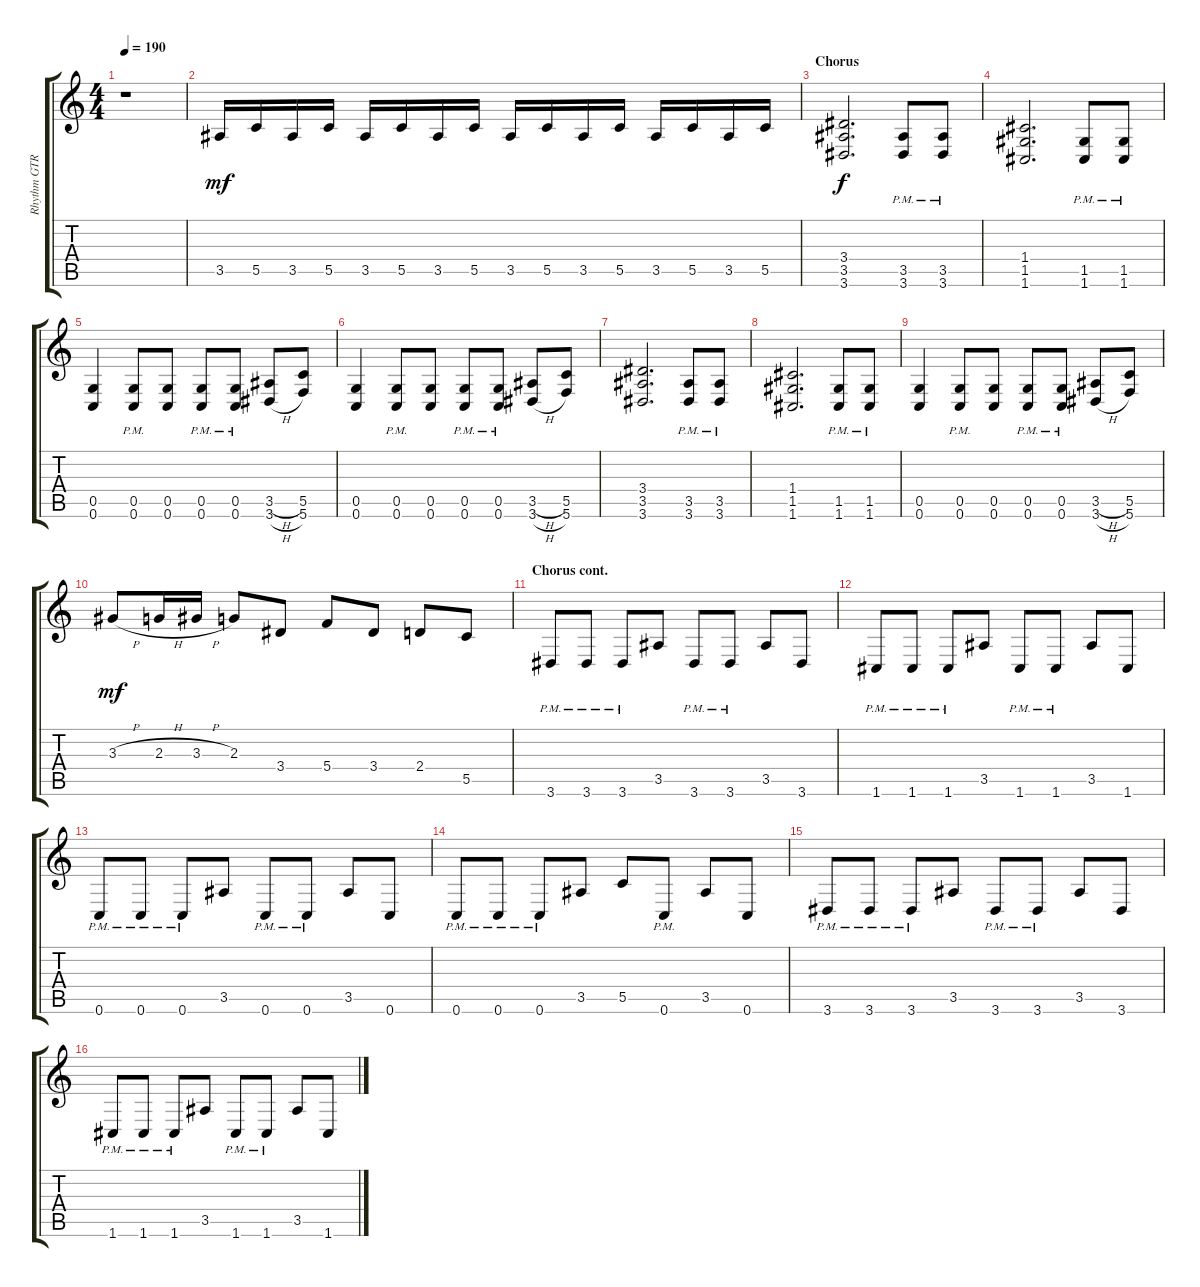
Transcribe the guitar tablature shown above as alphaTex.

\track ("Rhythm GTR 2" "Rhythm GTR") {instrument distortionguitar}
\staff {score tabs}
\tuning (D4 A3 F3 C3 G2 C2) {hide}
\ts (4 4)
\tempo 190
\clef g2
\ks aminor
r.1{dy mf} |
3.5.16 5.5.16 3.5.16 5.5.16 3.5.16 5.5.16 3.5.16 5.5.16 3.5.16 5.5.16 3.5.16 5.5.16 3.5.16 5.5.16 3.5.16 5.5.16 |
\section ("" "Chorus")
(3.4 3.5 3.6).2{d dy f} (3.5{pm} 3.6{pm}).8 (3.5{pm} 3.6{pm}).8 |
(1.4 1.5 1.6).2{d} (1.5{pm} 1.6{pm}).8 (1.5{pm} 1.6{pm}).8 |
(0.5 0.6).4 (0.5{pm} 0.6{pm}).8 (0.5 0.6).8 (0.5{pm} 0.6{pm}).8 (0.5{pm} 0.6{pm}).8 (3.5{h} 3.6{h}).8 (5.5 5.6).8 |
(0.5 0.6).4 (0.5{pm} 0.6{pm}).8 (0.5 0.6).8 (0.5{pm} 0.6{pm}).8 (0.5{pm} 0.6{pm}).8 (3.5{h} 3.6{h}).8 (5.5 5.6).8 |
(3.4 3.5 3.6).2{d} (3.5{pm} 3.6{pm}).8 (3.5{pm} 3.6{pm}).8 |
(1.4 1.5 1.6).2{d} (1.5{pm} 1.6{pm}).8 (1.5{pm} 1.6{pm}).8 |
(0.5 0.6).4 (0.5{pm} 0.6{pm}).8 (0.5 0.6).8 (0.5{pm} 0.6{pm}).8 (0.5{pm} 0.6{pm}).8 (3.5{h} 3.6{h}).8 (5.5 5.6).8 |
3.3{h}.8{dy mf} 2.3{h}.16 3.3{h}.16 2.3.8 3.4.8 5.4.8 3.4.8 2.4.8 5.5.8 |
\section ("" "Chorus cont.")
3.6{pm}.8 3.6{pm}.8 3.6{pm}.8 3.5.8 3.6{pm}.8 3.6{pm}.8 3.5.8 3.6.8 |
1.6{pm}.8 1.6{pm}.8 1.6{pm}.8 3.5.8 1.6{pm}.8 1.6{pm}.8 3.5.8 1.6.8 |
0.6{pm}.8 0.6{pm}.8 0.6{pm}.8 3.5.8 0.6{pm}.8 0.6{pm}.8 3.5.8 0.6.8 |
0.6{pm}.8 0.6{pm}.8 0.6{pm}.8 3.5.8 5.5.8 0.6{pm}.8 3.5.8 0.6.8 |
3.6{pm}.8 3.6{pm}.8 3.6{pm}.8 3.5.8 3.6{pm}.8 3.6{pm}.8 3.5.8 3.6.8 |
1.6{pm}.8 1.6{pm}.8 1.6{pm}.8 3.5.8 1.6{pm}.8 1.6{pm}.8 3.5.8 1.6.8
